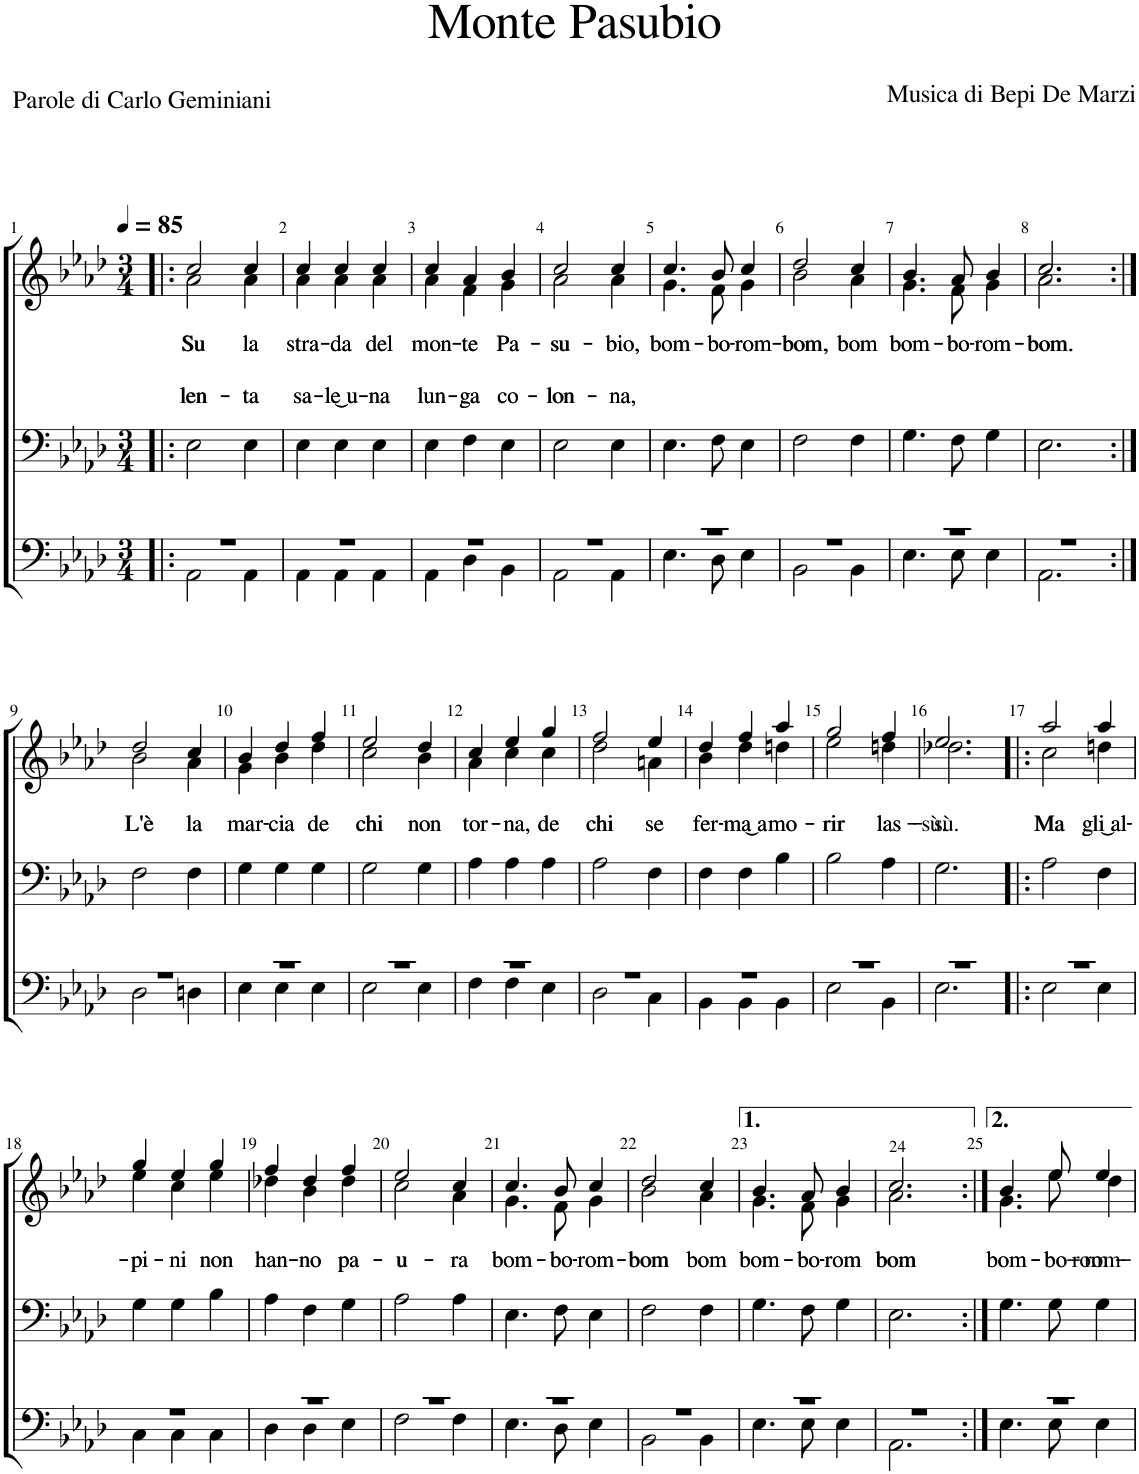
**kern	**kern	**kern	**text	**text
*part3	*part2	*part1	*part1	*part1
*staff3	*staff2	*staff1	*staff1	*staff1
*I"Basso	*I"Baritono	*I"Tenore	*	*
*I'B	*I'Bar	*I'T	*	*
*clefF4	*clefF4	*clefG2	*	*
*k[b-e-a-d-]	*k[b-e-a-d-]	*k[b-e-a-d-]	*	*
*M3/4	*M3/4	*M3/4	*	*
*MM85	*MM85	*MM85	*	*
=1!|:	=1!|:	=1!|:	=1!|:	=1!|:
*^	*	*	*	*
!	!	!	!	!LO:LY:b	!LO:LY:b
*	*	*	*^	*	*
!	!	!	!	!	!LO:LY:b	!LO:LY:b
2.r	2AA-\	2E-\	2a-\	2cc/	Su	len-
!	!	!	!	!	!LO:LY:b	!LO:LY:b
!	!	!	!	!	!LO:LY:b	!LO:LY:b
.	4AA-\	4E-\	4a-\	4cc/	la	-ta
=2	=2	=2	=2	=2	=2	=2
!	!	!	!	!	!LO:LY:b	!LO:LY:b
!	!	!	!	!	!LO:LY:b	!LO:LY:b
2.r	4AA-\	4E-\	4a-\	4cc/	stra-	sa-
!	!	!	!	!	!LO:LY:b	!LO:LY:b
!	!	!	!	!	!LO:LY:b	!LO:LY:b
.	4AA-\	4E-\	4a-\	4cc/	-da	le͜ u-
!	!	!	!	!	!LO:LY:b	!LO:LY:b
!	!	!	!	!	!LO:LY:b	!LO:LY:b
.	4AA-\	4E-\	4a-\	4cc/	del	-na
=3	=3	=3	=3	=3	=3	=3
!	!	!	!	!	!LO:LY:b	!LO:LY:b
!	!	!	!	!	!LO:LY:b	!LO:LY:b
2.r	4AA-\	4E-\	4a-\	4cc/	mon-	lun-
!	!	!	!	!	!LO:LY:b	!LO:LY:b
!	!	!	!	!	!LO:LY:b	!LO:LY:b
.	4D-\	4F\	4f\	4a-/	-te	-ga
!	!	!	!	!	!LO:LY:b	!LO:LY:b
!	!	!	!	!	!LO:LY:b	!LO:LY:b
.	4BB-\	4E-\	4g\	4b-/	Pa-	co-
=4	=4	=4	=4	=4	=4	=4
!	!	!	!	!	!LO:LY:b	!LO:LY:b
!	!	!	!	!	!LO:LY:b	!LO:LY:b
2.r	2AA-\	2E-\	2a-\	2cc/	-su-	-lon-
!	!	!	!	!	!LO:LY:b	!LO:LY:b
!	!	!	!	!	!LO:LY:b	!LO:LY:b
.	4AA-\	4E-\	4a-\	4cc/	-bio,	-na,
=5	=5	=5	=5	=5	=5	=5
!	!	!	!	!	!LO:LY:b	!
!	!	!	!	!	!LO:LY:b	!
2.r	4.E-\	4.E-\	4.g\	4.cc/	bom-	.
!	!	!	!	!	!LO:LY:b	!
!	!	!	!	!	!LO:LY:b	!
.	8D-\	8F\	8f\	8b-/	-bo-	.
!	!	!	!	!	!LO:LY:b	!
!	!	!	!	!	!LO:LY:b	!
.	4E-\	4E-\	4g\	4cc/	-rom-	.
=6	=6	=6	=6	=6	=6	=6
!	!	!	!	!	!LO:LY:b	!
!	!	!	!	!	!LO:LY:b	!
2.r	2BB-\	2F\	2b-\	2dd-/	-bom,	.
!	!	!	!	!	!LO:LY:b	!
!	!	!	!	!	!LO:LY:b	!
.	4BB-\	4F\	4a-\	4cc/	bom	.
=7	=7	=7	=7	=7	=7	=7
!	!	!	!	!	!LO:LY:b	!
!	!	!	!	!	!LO:LY:b	!
2.r	4.E-\	4.G\	4.g\	4.b-/	bom-	.
!	!	!	!	!	!LO:LY:b	!
!	!	!	!	!	!LO:LY:b	!
.	8E-\	8F\	8f\	8a-/	-bo-	.
!	!	!	!	!	!LO:LY:b	!
!	!	!	!	!	!LO:LY:b	!
.	4E-\	4G\	4g\	4b-/	-rom-	.
=8	=8	=8	=8	=8	=8	=8
!	!	!	!	!	!LO:LY:b	!
!	!	!	!	!	!LO:LY:b	!
2.r	2.AA-\	2.E-\	2.a-\	2.cc/	-bom.	.
!!LO:LB:g=z	!!
=9:|!	=9:|!	=9:|!	=9:|!	=9:|!	=9:|!	=9:|!
!	!	!	!	!	!LO:LY:b	!
!	!	!	!	!	!LO:LY:b	!
2.r	2D-\	2F\	2b-\	2dd-/	L'è	.
!	!	!	!	!	!LO:LY:b	!
!	!	!	!	!	!LO:LY:b	!
.	4Dn\	4F\	4a-\	4cc/	la	.
=10	=10	=10	=10	=10	=10	=10
!	!	!	!	!	!LO:LY:b	!
!	!	!	!	!	!LO:LY:b	!
2.r	4E-\	4G\	4g\	4b-/	mar-	.
!	!	!	!	!	!LO:LY:b	!
!	!	!	!	!	!LO:LY:b	!
.	4E-\	4G\	4b-\	4dd-/	-cia	.
!	!	!	!	!	!LO:LY:b	!
!	!	!	!	!	!LO:LY:b	!
.	4E-\	4G\	4dd-\	4ff/	de	.
=11	=11	=11	=11	=11	=11	=11
!	!	!	!	!	!LO:LY:b	!
!	!	!	!	!	!LO:LY:b	!
2.r	2E-\	2G\	2cc\	2ee-/	chi	.
!	!	!	!	!	!LO:LY:b	!
!	!	!	!	!	!LO:LY:b	!
.	4E-\	4G\	4b-\	4dd-/	non	.
=12	=12	=12	=12	=12	=12	=12
!	!	!	!	!	!LO:LY:b	!
!	!	!	!	!	!LO:LY:b	!
2.r	4F\	4A-\	4a-\	4cc/	tor-	.
!	!	!	!	!	!LO:LY:b	!
!	!	!	!	!	!LO:LY:b	!
.	4F\	4A-\	4cc\	4ee-/	-na,	.
!	!	!	!	!	!LO:LY:b	!
!	!	!	!	!	!LO:LY:b	!
.	4E-\	4A-\	4cc\	4gg/	de	.
=13	=13	=13	=13	=13	=13	=13
!	!	!	!	!	!LO:LY:b	!
!	!	!	!	!	!LO:LY:b	!
2.r	2D-\	2A-\	2dd-\	2ff/	chi	.
!	!	!	!	!	!LO:LY:b	!
!	!	!	!	!	!LO:LY:b	!
.	4C\	4F\	4an\	4ee-/	se	.
=14	=14	=14	=14	=14	=14	=14
!	!	!	!	!	!LO:LY:b	!
!	!	!	!	!	!LO:LY:b	!
2.r	4BB-\	4F\	4b-\	4dd-/	fer-	.
!	!	!	!	!	!LO:LY:b	!
!	!	!	!	!	!LO:LY:b	!
.	4BB-\	4F\	4dd-\	4ff/	-ma͜ a	.
!	!	!	!	!	!LO:LY:b	!
!	!	!	!	!	!LO:LY:b	!
.	4BB-\	4B-\	4ddn\	4aa-/	mo-	.
=15	=15	=15	=15	=15	=15	=15
!	!	!	!	!	!LO:LY:b	!
!	!	!	!	!	!LO:LY:b	!
2.r	2E-\	2B-\	2ee-\	2gg/	-rir	.
!	!	!	!	!	!LO:LY:b	!
!	!	!	!	!	!LO:LY:b	!
.	4BB-\	4A-\	4ddn\	4ff/	las-	.
=16	=16	=16	=16	=16	=16	=16
!	!	!	!	!	!LO:LY:b	!
!	!	!	!	!	!LO:LY:b	!
2.r	2.E-\	2.G\	2.dd-X\	2.ee-/	-sù.	.
=17!|:	=17!|:	=17!|:	=17!|:	=17!|:	=17!|:	=17!|:
!	!	!	!	!	!LO:LY:b	!
!	!	!	!	!	!LO:LY:b	!
2.r	2E-\	2A-\	2cc\	2aa-/	Ma	.
!	!	!	!	!	!LO:LY:b	!
!	!	!	!	!	!LO:LY:b	!
.	4E-\	4F\	4ddn\	4aa-/	gli͜ al-	.
!!LO:LB:g=z	!!
=18	=18	=18	=18	=18	=18	=18
!	!	!	!	!	!LO:LY:b	!
!	!	!	!	!	!LO:LY:b	!
2.r	4C\	4G\	4ee-\	4gg/	-pi-	.
!	!	!	!	!	!LO:LY:b	!
!	!	!	!	!	!LO:LY:b	!
.	4C\	4G\	4cc\	4ee-/	-ni	.
!	!	!	!	!	!LO:LY:b	!
!	!	!	!	!	!LO:LY:b	!
.	4C\	4B-\	4ee-\	4gg/	non	.
=19	=19	=19	=19	=19	=19	=19
!	!	!	!	!	!LO:LY:b	!
!	!	!	!	!	!LO:LY:b	!
2.r	4D-\	4A-\	4dd-X\	4ff/	han-	.
!	!	!	!	!	!LO:LY:b	!
!	!	!	!	!	!LO:LY:b	!
.	4D-\	4F\	4b-\	4dd-/	-no	.
!	!	!	!	!	!LO:LY:b	!
!	!	!	!	!	!LO:LY:b	!
.	4E-\	4G\	4dd-\	4ff/	pa-	.
=20	=20	=20	=20	=20	=20	=20
!	!	!	!	!	!LO:LY:b	!
!	!	!	!	!	!LO:LY:b	!
2.r	2F\	2A-\	2cc\	2ee-/	-u-	.
!	!	!	!	!	!LO:LY:b	!
!	!	!	!	!	!LO:LY:b	!
.	4F\	4A-\	4a-\	4cc/	-ra	.
=21	=21	=21	=21	=21	=21	=21
!	!	!	!	!	!LO:LY:b	!
!	!	!	!	!	!LO:LY:b	!
2.r	4.E-\	4.E-\	4.g\	4.cc/	bom-	.
!	!	!	!	!	!LO:LY:b	!
!	!	!	!	!	!LO:LY:b	!
.	8D-\	8F\	8f\	8b-/	-bo-	.
!	!	!	!	!	!LO:LY:b	!
!	!	!	!	!	!LO:LY:b	!
.	4E-\	4E-\	4g\	4cc/	-rom-	.
=22	=22	=22	=22	=22	=22	=22
!	!	!	!	!	!LO:LY:b	!
!	!	!	!	!	!LO:LY:b	!
2.r	2BB-\	2F\	2b-\	2dd-/	-bom	.
!	!	!	!	!	!LO:LY:b	!
!	!	!	!	!	!LO:LY:b	!
.	4BB-\	4F\	4a-\	4cc/	bom	.
=23	=23	=23	=23	=23	=23	=23
!	!	!	!	!	!LO:LY:b	!
!	!	!	!	!	!LO:LY:b	!
2.r	4.E-\	4.G\	4.g\	4.b-/	bom-	.
!	!	!	!	!	!LO:LY:b	!
!	!	!	!	!	!LO:LY:b	!
.	8E-\	8F\	8f\	8a-/	-bo-	.
!	!	!	!	!	!LO:LY:b	!
!	!	!	!	!	!LO:LY:b	!
.	4E-\	4G\	4g\	4b-/	-rom	.
=24	=24	=24	=24	=24	=24	=24
!	!	!	!	!	!LO:LY:b	!
!	!	!	!	!	!LO:LY:b	!
2.r	2.AA-\	2.E-\	2.a-\	2.cc/	bom	.
=25:|!	=25:|!	=25:|!	=25:|!	=25:|!	=25:|!	=25:|!
!	!	!	!	!	!LO:LY:b	!
!	!	!	!	!	!LO:LY:b	!
2.r	4.E-\	4.G\	4.g\	4.b-/	bom-	.
!	!	!	!	!	!LO:LY:b	!
!	!	!	!	!	!LO:LY:b	!
.	8E-\	8G\	8ee-\	8ee-/	-bo-	.
!	!	!	!	!	!LO:LY:b	!
!	!	!	!	!	!LO:LY:b	!
.	4E-\	4G\	4dd-\	4ee-/	-rom-	.
*v	*v	*	*v	*v	*	*
=	=	=	=	=
*-	*-	*-	*-	*-
